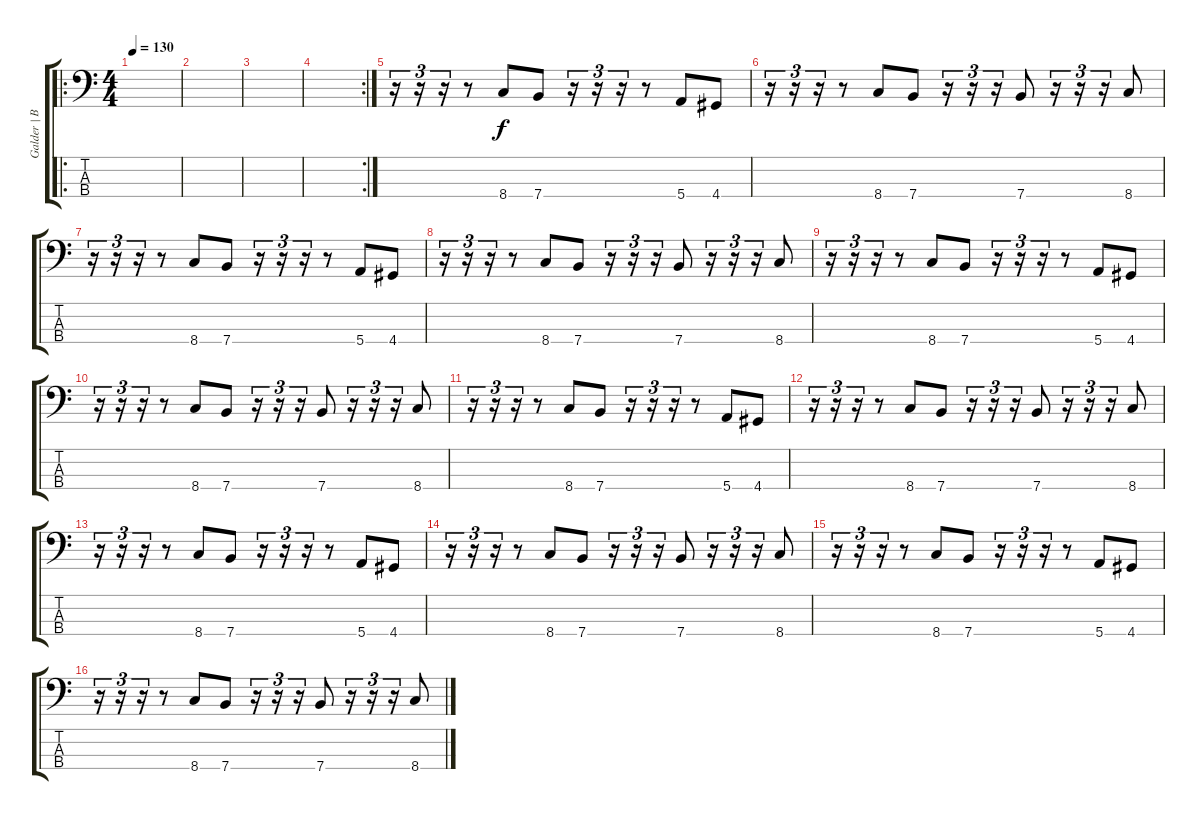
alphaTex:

\track ("Galder | Bass" "Galder | B") {instrument electricbassfinger}
\staff {score tabs}
\tuning (G2 D2 A1 E1) {hide}
\ro
\ts (4 4)
\tempo 130
\clef f4
\ks c
|
|
|
\rc 2
|
r.16{tu (3 2)} r.16{tu (3 2)} r.16{tu (3 2)} r.8 8.4.8 7.4.8 r.16{tu (3 2)} r.16{tu (3 2)} r.16{tu (3 2)} r.8 5.4.8 4.4.8 |
r.16{tu (3 2)} r.16{tu (3 2)} r.16{tu (3 2)} r.8 8.4.8 7.4.8 r.16{tu (3 2)} r.16{tu (3 2)} r.16{tu (3 2)} 7.4.8 r.16{tu (3 2)} r.16{tu (3 2)} r.16{tu (3 2)} 8.4.8 |
r.16{tu (3 2)} r.16{tu (3 2)} r.16{tu (3 2)} r.8 8.4.8 7.4.8 r.16{tu (3 2)} r.16{tu (3 2)} r.16{tu (3 2)} r.8 5.4.8 4.4.8 |
r.16{tu (3 2)} r.16{tu (3 2)} r.16{tu (3 2)} r.8 8.4.8 7.4.8 r.16{tu (3 2)} r.16{tu (3 2)} r.16{tu (3 2)} 7.4.8 r.16{tu (3 2)} r.16{tu (3 2)} r.16{tu (3 2)} 8.4.8 |
r.16{tu (3 2)} r.16{tu (3 2)} r.16{tu (3 2)} r.8 8.4.8 7.4.8 r.16{tu (3 2)} r.16{tu (3 2)} r.16{tu (3 2)} r.8 5.4.8 4.4.8 |
r.16{tu (3 2)} r.16{tu (3 2)} r.16{tu (3 2)} r.8 8.4.8 7.4.8 r.16{tu (3 2)} r.16{tu (3 2)} r.16{tu (3 2)} 7.4.8 r.16{tu (3 2)} r.16{tu (3 2)} r.16{tu (3 2)} 8.4.8 |
r.16{tu (3 2)} r.16{tu (3 2)} r.16{tu (3 2)} r.8 8.4.8 7.4.8 r.16{tu (3 2)} r.16{tu (3 2)} r.16{tu (3 2)} r.8 5.4.8 4.4.8 |
r.16{tu (3 2)} r.16{tu (3 2)} r.16{tu (3 2)} r.8 8.4.8 7.4.8 r.16{tu (3 2)} r.16{tu (3 2)} r.16{tu (3 2)} 7.4.8 r.16{tu (3 2)} r.16{tu (3 2)} r.16{tu (3 2)} 8.4.8 |
r.16{tu (3 2)} r.16{tu (3 2)} r.16{tu (3 2)} r.8 8.4.8 7.4.8 r.16{tu (3 2)} r.16{tu (3 2)} r.16{tu (3 2)} r.8 5.4.8 4.4.8 |
r.16{tu (3 2)} r.16{tu (3 2)} r.16{tu (3 2)} r.8 8.4.8 7.4.8 r.16{tu (3 2)} r.16{tu (3 2)} r.16{tu (3 2)} 7.4.8 r.16{tu (3 2)} r.16{tu (3 2)} r.16{tu (3 2)} 8.4.8 |
r.16{tu (3 2)} r.16{tu (3 2)} r.16{tu (3 2)} r.8 8.4.8 7.4.8 r.16{tu (3 2)} r.16{tu (3 2)} r.16{tu (3 2)} r.8 5.4.8 4.4.8 |
r.16{tu (3 2)} r.16{tu (3 2)} r.16{tu (3 2)} r.8 8.4.8 7.4.8 r.16{tu (3 2)} r.16{tu (3 2)} r.16{tu (3 2)} 7.4.8 r.16{tu (3 2)} r.16{tu (3 2)} r.16{tu (3 2)} 8.4.8
